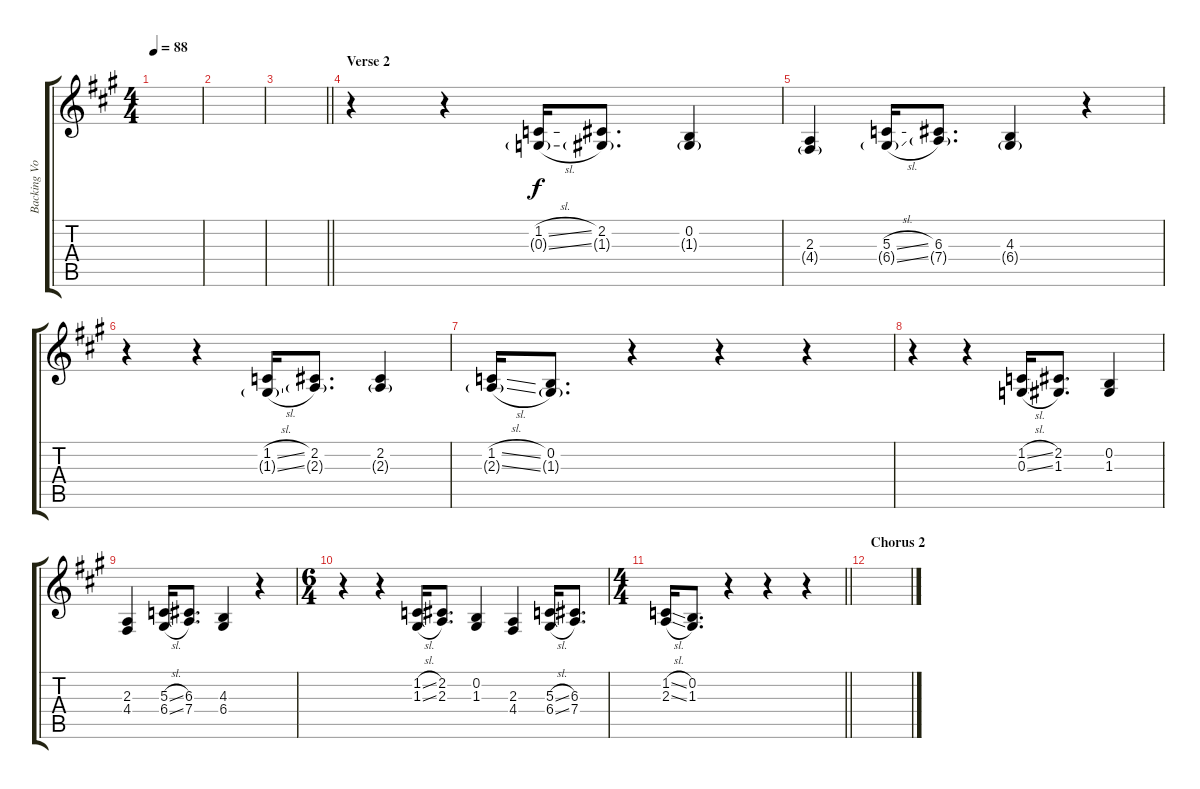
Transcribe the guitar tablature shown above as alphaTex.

\track ("Backing Vocals" "Backing Vo") {instrument synthvoice}
\staff {score tabs}
\tuning (E4 B3 G3 D3 A2 E2) {hide}
\ts (4 4)
\tempo 88
\clef g2
\ks a
|
|
\barLineRight lightlight
|
\section ("" "Verse 2")
r.4 r.4 (1.2{sl} 0.3{sl g}).16 (2.2 1.3{g}).8{d} (0.2 1.3{g}).4 |
(2.3 4.4{g}).4 (5.3{sl} 6.4{sl g}).16 (6.3 7.4{g}).8{d} (4.3 6.4{g}).4 r.4 |
r.4 r.4 (1.2{sl} 1.3{sl g}).16 (2.2 2.3{g}).8{d} (2.2 2.3{g}).4 |
(1.2{sl} 2.3{sl g}).16 (0.2 1.3{g}).8{d} r.4 r.4 r.4 |
r.4 r.4 (1.2{sl} 0.3{sl}).16{dy f} (2.2 1.3).8{d} (0.2 1.3).4 |
(2.3 4.4).4 (5.3{sl} 6.4{sl}).16 (6.3 7.4).8{d} (4.3 6.4).4 r.4 |
\ts (6 4)
r.4 r.4 (1.2{sl} 1.3{sl}).16 (2.2 2.3).8{d} (0.2 1.3).4 (2.3 4.4).4 (5.3{sl} 6.4{sl}).16 (6.3 7.4).8{d} |
\ts (4 4)
\barLineRight lightlight
(1.2{sl} 2.3{sl}).16 (0.2 1.3).8{d} r.4 r.4 r.4 |
\section ("" "Chorus 2")
